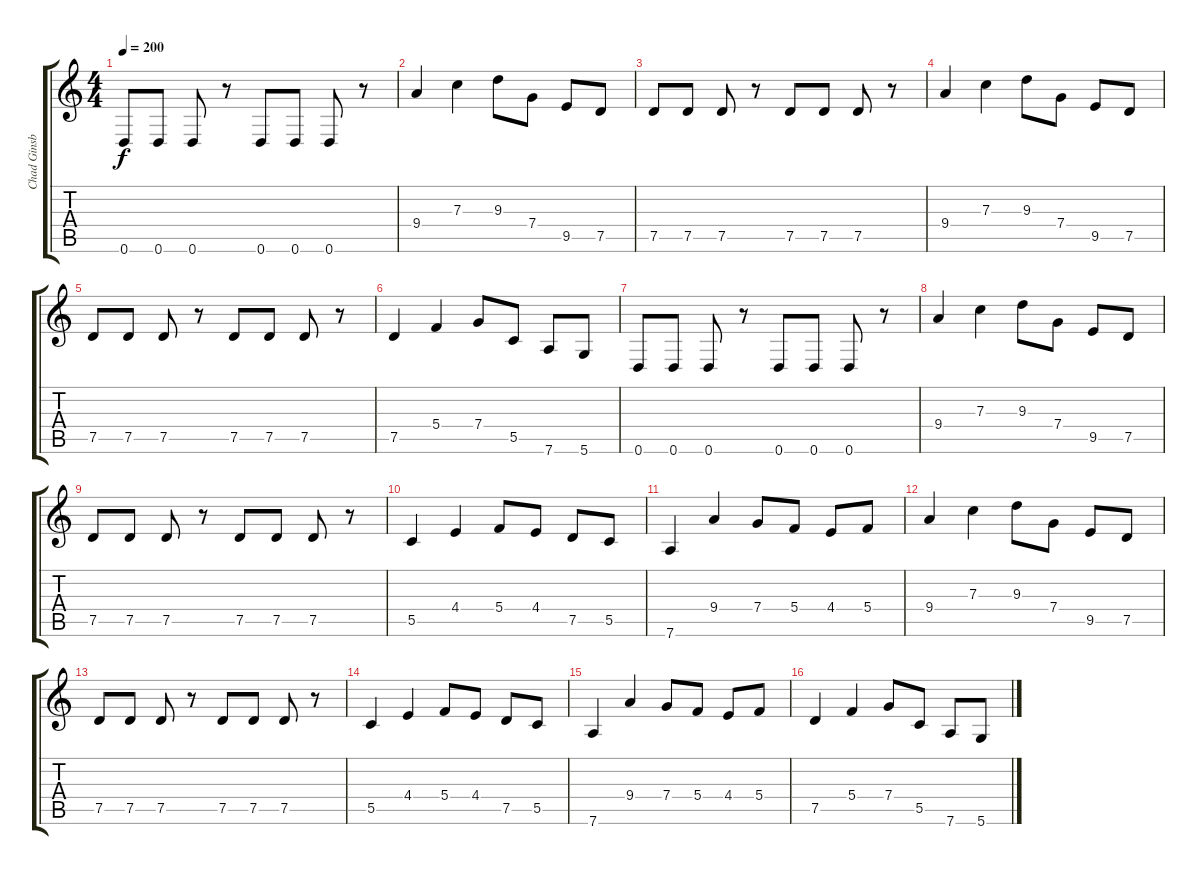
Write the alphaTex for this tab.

\track ("Chad Ginsburg" "Chad Ginsb") {instrument distortionguitar}
\staff {score tabs}
\tuning (D4 A3 F3 C3 G2 D2) {hide}
\ts (4 4)
\tempo 200
\clef g2
\ks c
0.6.8{dy f} 0.6.8 0.6.8 r.8 0.6.8 0.6.8 0.6.8 r.8 |
9.4.4 7.3.4 9.3.8 7.4.8 9.5.8 7.5.8 |
7.5.8 7.5.8 7.5.8 r.8 7.5.8 7.5.8 7.5.8 r.8 |
9.4.4 7.3.4 9.3.8 7.4.8 9.5.8 7.5.8 |
7.5.8 7.5.8 7.5.8 r.8 7.5.8 7.5.8 7.5.8 r.8 |
7.5.4 5.4.4 7.4.8 5.5.8 7.6.8 5.6.8 |
0.6.8 0.6.8 0.6.8 r.8 0.6.8 0.6.8 0.6.8 r.8 |
9.4.4 7.3.4 9.3.8 7.4.8 9.5.8 7.5.8 |
7.5.8 7.5.8 7.5.8 r.8 7.5.8 7.5.8 7.5.8 r.8 |
5.5.4 4.4.4 5.4.8 4.4.8 7.5.8 5.5.8 |
7.6.4 9.4.4 7.4.8 5.4.8 4.4.8 5.4.8 |
9.4.4 7.3.4 9.3.8 7.4.8 9.5.8 7.5.8 |
7.5.8 7.5.8 7.5.8 r.8 7.5.8 7.5.8 7.5.8 r.8 |
5.5.4 4.4.4 5.4.8 4.4.8 7.5.8 5.5.8 |
7.6.4 9.4.4 7.4.8 5.4.8 4.4.8 5.4.8 |
7.5.4 5.4.4 7.4.8 5.5.8 7.6.8 5.6.8
